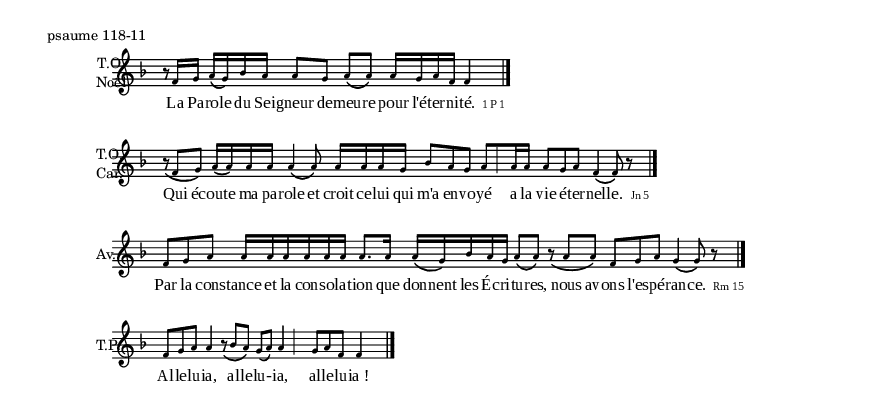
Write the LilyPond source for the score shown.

\version "2.12.0"
 \include "definitions.ly"
 \markup {psaume  118-11}


\relative a' { 
	\new Staff {
		\cadenzaOn
		\key f \major
		\set Staff.instrumentName = \markup{ \center-column { T.O. Noël } }
		
		r8 f16[ g] a[\( g\) bes a] a8[ g] a[\( a\)] a16[ g a f] f4

		
		
		\endBar
	}

	\addlyrics {
		La Pa -- ro -- le du Sei -- gneur de -- meu -- re pour l'é -- ter -- ni -- té.
 		\markup { \citation #"1 P 1" } }
	
	
}

\relative a' { 
	\new Staff {
		\cadenzaOn
		\key f \major
		\set Staff.instrumentName = \markup{ \center-column { T.O. Car. } }
		\times 2/3 { r8_\( f[ g]\) }
		a16[\( a\) a a]
		\times 2/3 { a4\( a8\) }
		a16[ a a g]
		\times 2/3 { bes8[ a g] }
		\times 2/3 { a8[\cesure \pespace a16 a] }
		\times 2/3 { a8[ g a] }
		f4\( f8\) r8
		
		
		\endBar
	}

	\addlyrics {
		Qui éc -- ou -- te ma pa -- role et croit ce -- lui qui m'a en -- vo -- yé a la vie é -- ter -- nel -- le.
 		\markup { \citation #"Jn 5" } }
	
	
}

\relative a' { 
	\new Staff {
		\cadenzaOn
		\key f \major
		\set Staff.instrumentName = \markup{ \center-column { Av. } }
		\times 2/3 { f8[ g a] }
		\times 2/5 {a16[a a a a a]}
		a8.[ a16]
		\times 2/5 {a16[\( g\) bes a g]}
		a8[\( a\)]
		\times 2/3 { r8_\( a[ a]\) }
		\times 2/3 { f8[ g a] } 
		g4\( g8\) r8
		\endBar
	}

	\addlyrics {
		Par la cons -- tance et la con -- so -- lat -- ion que don -- nent les Éc -- ri -- tu -- res, nous av -- ons l'es -- pé -- ran -- ce.
 		\markup { \citation #"Rm 15" } }
	
	
}
\relative a' { 
	\new Staff {
		\cadenzaOn
		\key f \major
		\set Staff.instrumentName = \markup{ \center-column { T.P. } }
		
		\times 2/3 {f8[ g a]} a4 
		\pespace
		\times 2/3 { r8_\( bes[ a\)] } g[\( a\)] a4
		\cesure \pespace \times 2/3 {g8[ a f]} f4

		
		
		\endBar
	}

	\addlyrics {
		Al -- le -- lu -- ia, al -- le -- lu -- - -- ia, al -- le -- lu -- "ia !"
 		\markup { \citation #" " } }
	
	
}

